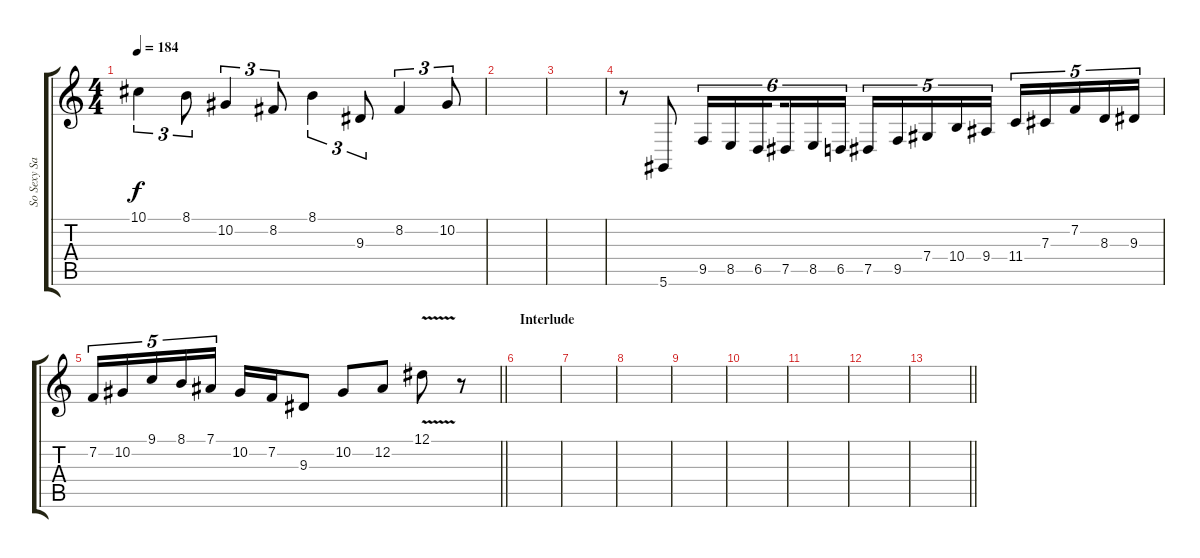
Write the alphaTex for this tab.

\track ("So Sexy Sax Solo" "So Sexy Sa") {instrument tenorsax}
\staff {score tabs}
\tuning (Eb4 Bb3 Gb3 Db3 Ab2 Eb2) {hide}
\ts (4 4)
\tempo 184
\clef g2
\ks c
10.1.4{tu (3 2) dy f} 8.1.8{tu (3 2)} 10.2.4{tu (3 2)} 8.2.8{tu (3 2)} 8.1.4{tu (3 2)} 9.3.8{tu (3 2)} 8.2.4{tu (3 2)} 10.2.8{tu (3 2)} |
|
|
r.8 5.6.8 9.5.16{tu (6 4)} 8.5.16{tu (6 4)} 6.5.16{tu (6 4) beam splitsecondary} 7.5.16{tu (6 4)} 8.5.16{tu (6 4)} 6.5.16{tu (6 4)} 7.5.16{tu (5 4)} 9.5.16{tu (5 4)} 7.4.16{tu (5 4)} 10.4.16{tu (5 4)} 9.4.16{tu (5 4)} 11.4.16{tu (5 4)} 7.3.16{tu (5 4)} 7.2.16{tu (5 4)} 8.3.16{tu (5 4)} 9.3.16{tu (5 4)} |
\barLineRight lightlight
7.2.16{tu (5 4)} 10.2.16{tu (5 4)} 9.1.16{tu (5 4)} 8.1.16{tu (5 4)} 7.1.16{tu (5 4)} 10.2.16 7.2.16 9.3.8 10.2.8 12.2.8 12.1{v}.8 r.8 |
\section ("" "Interlude")
|
|
|
|
|
|
|
\barLineRight lightlight
